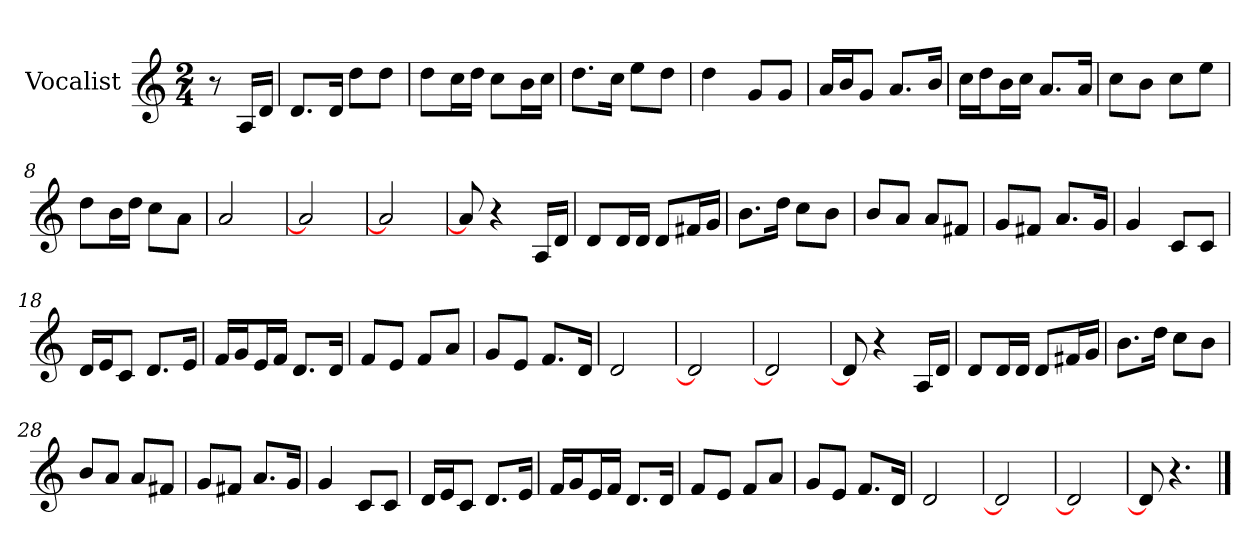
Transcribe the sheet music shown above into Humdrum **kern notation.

**kern
*part1
*staff1
*I"Vocalist
*k[]
*C:
*M2/4
=
8r
16ALL
16dJJ
=1
8.dL
16dJk
8ddL
8ddJ
=2
8ddL
16ccL
16ddJJ
8ccL
16bL
16ccJJ
=3
8.ddL
16ccJk
8eeL
8ddJ
=4
4dd
8gL
8gJ
=5
16aLL
16bJ
8gJ
8.aL
16bJk
=6
16ccLL
16ddJ
16bL
16ccJJ
8.aL
16aJk
=7
8ccL
8bJ
8ccL
8eeJ
=8
8ddL
16bL
16ddJJ
8ccL
8aJ
=9
2a
=10
2a]
=11
2a]
=12
8a]
4r
16ALL
16dJJ
=13
8dL
16dL
16dJJ
8dL
16f#XL
16gJJ
=14
8.bL
16ddJk
8ccL
8bJ
=15
8bL
8aJ
8aL
8f#XJ
=16
8gL
8f#XJ
8.aL
16gJk
=17
4g
8cL
8cJ
=18
16dLL
16eJ
8cJ
8.dL
16eJk
=19
16fLL
16gJ
16eL
16fJJ
8.dL
16dJk
=20
8fL
8eJ
8fL
8aJ
=21
8gL
8eJ
8.fL
16dJk
=22
2d
=23
2d]
=24
2d]
=25
8d]
4r
16ALL
16dJJ
=26
8dL
16dL
16dJJ
8dL
16f#XL
16gJJ
=27
8.bL
16ddJk
8ccL
8bJ
=28
8bL
8aJ
8aL
8f#XJ
=29
8gL
8f#XJ
8.aL
16gJk
=30
4g
8cL
8cJ
=31
16dLL
16eJ
8cJ
8.dL
16eJk
=32
16fLL
16gJ
16eL
16fJJ
8.dL
16dJk
=33
8fL
8eJ
8fL
8aJ
=34
8gL
8eJ
8.fL
16dJk
=35
2d
=36
2d]
=37
2d]
=38
8d]
4.r
==
*-
